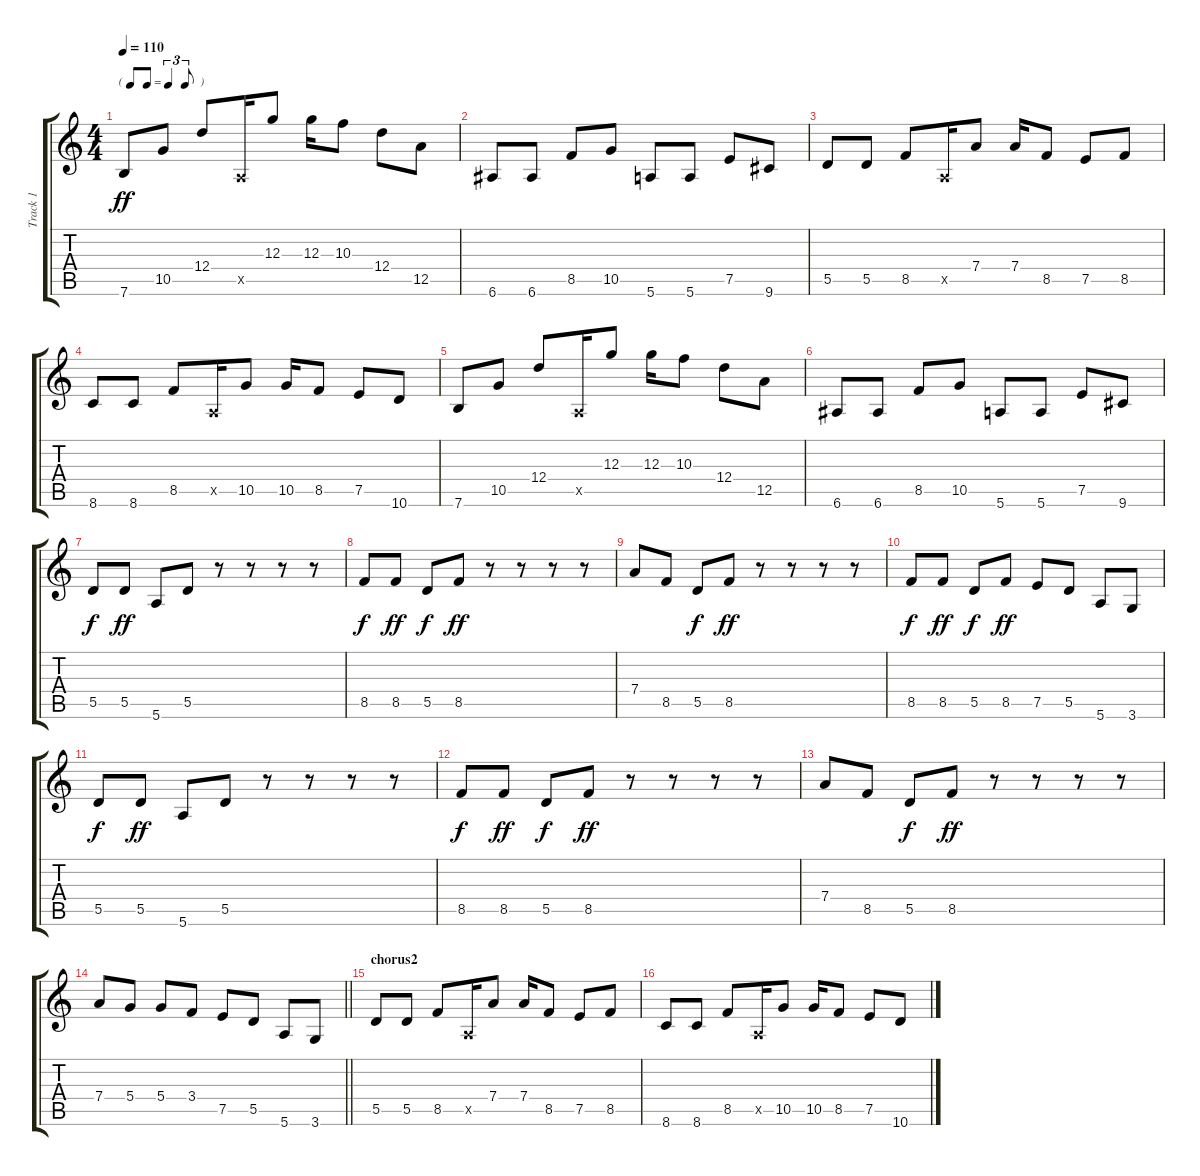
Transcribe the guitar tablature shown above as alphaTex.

\track ("Track 1" "Track 1") {instrument acousticguitarsteel}
\staff {score tabs}
\tuning (E4 B3 G3 D3 A2 E2) {hide}
\ts (4 4)
\tf triplet8th
\tempo 110
\clef g2
\ks c
7.6.8{dy ff} 10.5.8 12.4.8 0.5{x}.16 12.3.8 12.3.16 10.3.8 12.4.8 12.5.8 |
6.6.8 6.6.8 8.5.8 10.5.8 5.6.8 5.6.8 7.5.8 9.6.8 |
5.5.8 5.5.8 8.5.8 0.5{x}.16 7.4.8 7.4.16 8.5.8 7.5.8 8.5.8 |
8.6.8 8.6.8 8.5.8 0.5{x}.16 10.5.8 10.5.16 8.5.8 7.5.8 10.6.8 |
7.6.8 10.5.8 12.4.8 0.5{x}.16 12.3.8 12.3.16 10.3.8 12.4.8 12.5.8 |
6.6.8 6.6.8 8.5.8 10.5.8 5.6.8 5.6.8 7.5.8 9.6.8 |
5.5.8{dy f} 5.5.8{dy ff} 5.6.8 5.5.8 r.8 r.8 r.8 r.8 |
8.5.8{dy f} 8.5.8{dy ff} 5.5.8{dy f} 8.5.8{dy ff} r.8 r.8 r.8 r.8 |
7.4.8 8.5.8 5.5.8{dy f} 8.5.8{dy ff} r.8 r.8 r.8 r.8 |
8.5.8{dy f} 8.5.8{dy ff} 5.5.8{dy f} 8.5.8{dy ff} 7.5.8 5.5.8 5.6.8 3.6.8 |
5.5.8{dy f} 5.5.8{dy ff} 5.6.8 5.5.8 r.8 r.8 r.8 r.8 |
8.5.8{dy f} 8.5.8{dy ff} 5.5.8{dy f} 8.5.8{dy ff} r.8 r.8 r.8 r.8 |
7.4.8 8.5.8 5.5.8{dy f} 8.5.8{dy ff} r.8 r.8 r.8 r.8 |
\barLineRight lightlight
7.4.8 5.4.8 5.4.8 3.4.8 7.5.8 5.5.8 5.6.8 3.6.8 |
\section ("" "chorus2")
5.5.8 5.5.8 8.5.8 0.5{x}.16 7.4.8 7.4.16 8.5.8 7.5.8 8.5.8 |
8.6.8 8.6.8 8.5.8 0.5{x}.16 10.5.8 10.5.16 8.5.8 7.5.8 10.6.8
